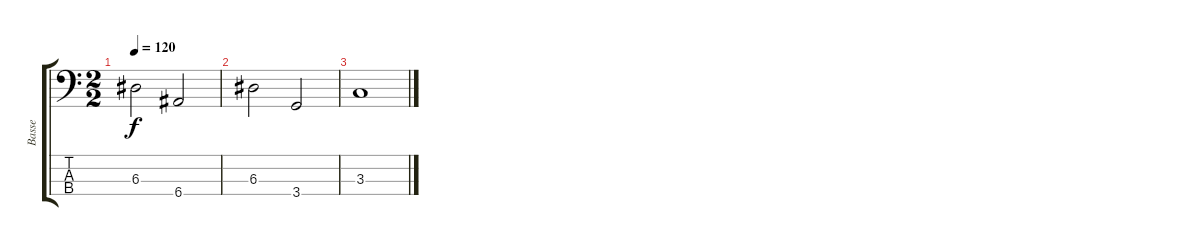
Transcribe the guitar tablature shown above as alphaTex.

\track ("Basse" "Basse") {instrument electricbassfinger}
\staff {score tabs}
\tuning (G2 D2 A1 E1) {hide}
\ts (2 2)
\tempo 120
\clef f4
\ks c
6.3.2{dy f} 6.4.2 |
6.3.2 3.4.2 |
3.3.1
